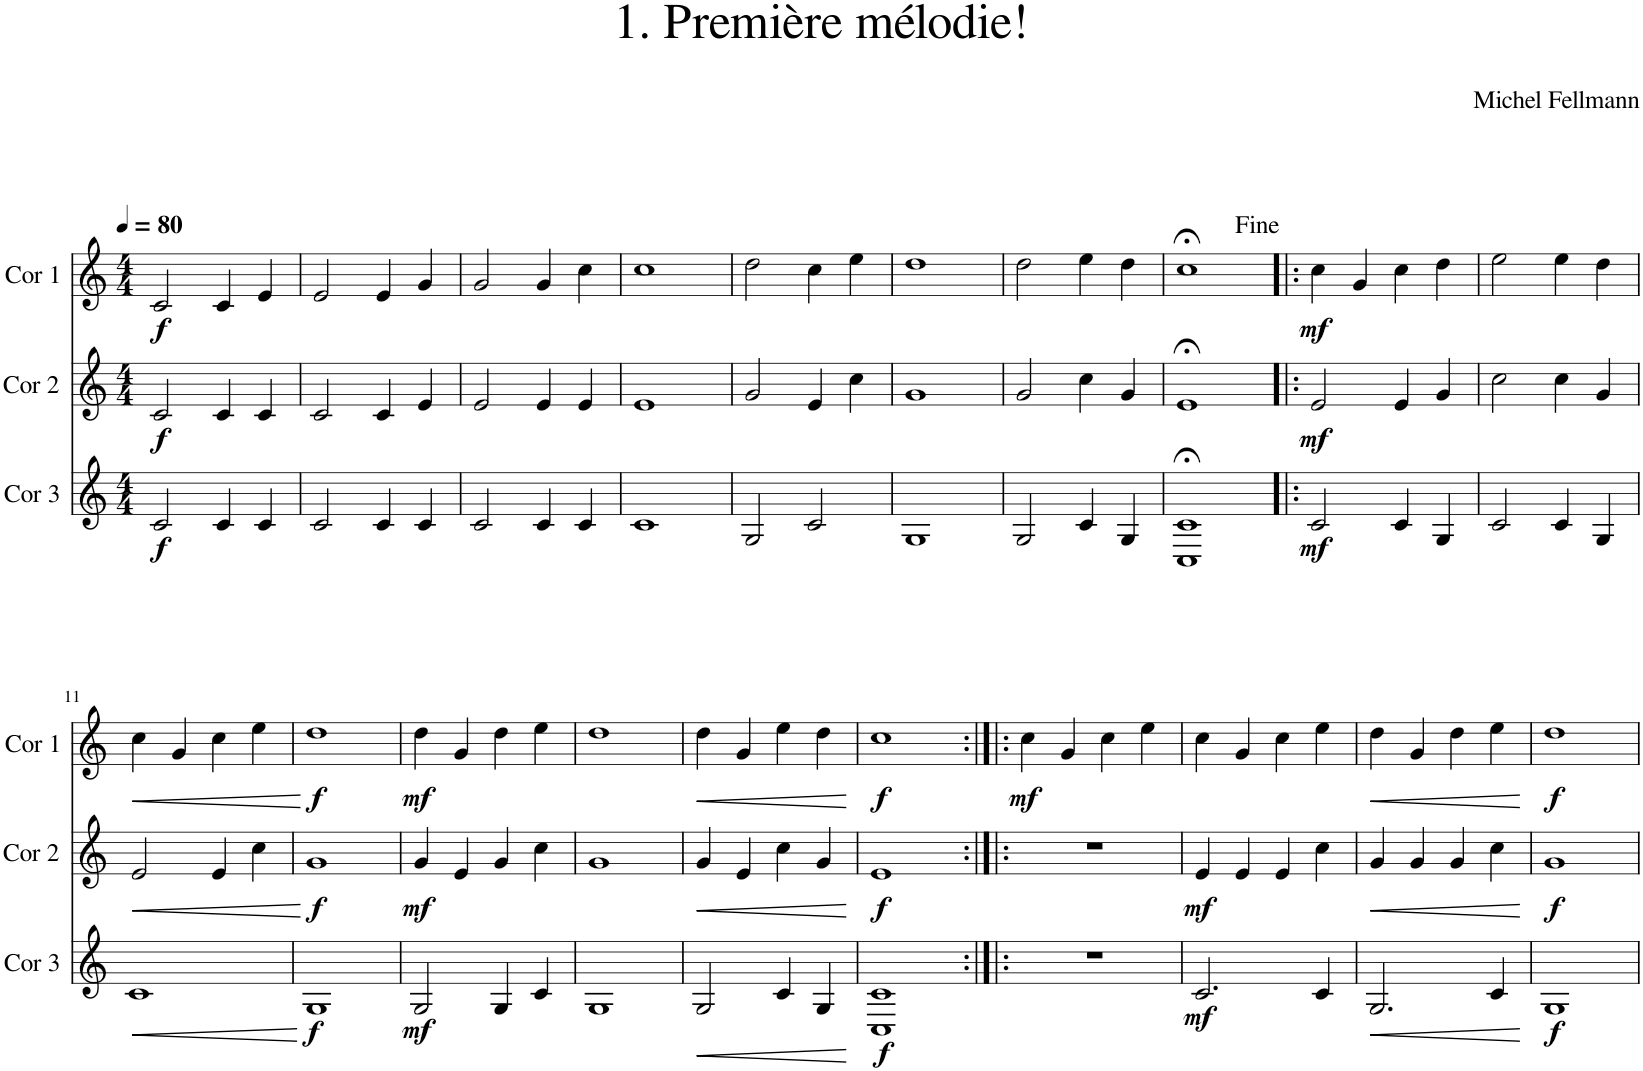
**kern	**dynam	**kern	**dynam	**kern	**dynam
*part3	*part3	*part2	*part2	*part1	*part1
*staff3	*staff3	*staff2	*staff2	*staff1	*staff1
*I"Cor 3	*	*I"Cor 2	*	*I"Cor 1	*
*I'Cor 3	*	*I'Cor 2	*	*I'Cor 1	*
*clefG2	*	*clefG2	*	*clefG2	*
*Trd4c7	*	*Trd4c7	*	*Trd4c7	*
*k[]	*	*k[]	*	*k[]	*
*M4/4	*	*M4/4	*	*M4/4	*
*MM80	*	*MM80	*	*MM80	*
=1	=1	=1	=1	=1	=1
!	!LO:DY:b	!	!LO:DY:b	!	!LO:DY:b
2c/	f	2c/	f	2c/	f
4c/	.	4c/	.	4c/	.
4c/	.	4c/	.	4e/	.
=2	=2	=2	=2	=2	=2
2c/	.	2c/	.	2e/	.
4c/	.	4c/	.	4e/	.
4c/	.	4e/	.	4g/	.
=3	=3	=3	=3	=3	=3
2c/	.	2e/	.	2g/	.
4c/	.	4e/	.	4g/	.
4c/	.	4e/	.	4cc\	.
=4	=4	=4	=4	=4	=4
1c	.	1e	.	1cc	.
=5	=5	=5	=5	=5	=5
2G/	.	2g/	.	2dd\	.
2c/	.	4e/	.	4cc\	.
.	.	4cc\	.	4ee\	.
=6	=6	=6	=6	=6	=6
1G	.	1g	.	1dd	.
=7	=7	=7	=7	=7	=7
2G/	.	2g/	.	2dd\	.
4c/	.	4cc\	.	4ee\	.
4G/	.	4g/	.	4dd\	.
=8	=8	=8	=8	=8	=8
1C;< 1c;<	.	1e;<	.	1cc;<	.
=9!|:	=9!|:	=9!|:	=9!|:	=9!|:	=9!|:
!	!LO:DY:b	!	!LO:DY:b	!	!LO:DY:b
2c/	mf	2e/	mf	4cc\	mf
.	.	.	.	4g/	.
4c/	.	4e/	.	4cc\	.
4G/	.	4g/	.	4dd\	.
=10	=10	=10	=10	=10	=10
2c/	.	2cc\	.	2ee\	.
4c/	.	4cc\	.	4ee\	.
4G/	.	4g/	.	4dd\	.
!!LO:LB:g=z
=11	=11	=11	=11	=11	=11
!	!LO:HP:b	!	!LO:HP:b	!	!LO:HP:b
1c	<	2e/	<	4cc\	<
.	.	.	.	4g/	.
.	.	4e/	.	4cc\	.
.	.	4cc\	.	4ee\	.
.	[	.	[	.	[
=12	=12	=12	=12	=12	=12
!	!LO:DY:b	!	!LO:DY:b	!	!LO:DY:b
1G	f	1g	f	1dd	f
=13	=13	=13	=13	=13	=13
!	!LO:DY:b	!	!LO:DY:b	!	!LO:DY:b
2G/	mf	4g/	mf	4dd\	mf
.	.	4e/	.	4g/	.
4G/	.	4g/	.	4dd\	.
4c/	.	4cc\	.	4ee\	.
=14	=14	=14	=14	=14	=14
1G	.	1g	.	1dd	.
=15	=15	=15	=15	=15	=15
!	!LO:HP:b	!	!LO:HP:b	!	!LO:HP:b
2G/	<	4g/	<	4dd\	<
.	.	4e/	.	4g/	.
4c/	.	4cc\	.	4ee\	.
4G/	.	4g/	.	4dd\	.
.	[	.	[	.	[
=16	=16	=16	=16	=16	=16
!	!LO:DY:b	!	!LO:DY:b	!	!LO:DY:b
1C 1c	f	1e	f	1cc	f
=17:|!|:	=17:|!|:	=17:|!|:	=17:|!|:	=17:|!|:	=17:|!|:
!	!	!	!	!	!LO:DY:b
1r	.	1r	.	4cc\	mf
.	.	.	.	4g/	.
.	.	.	.	4cc\	.
.	.	.	.	4ee\	.
=18	=18	=18	=18	=18	=18
!	!LO:DY:b	!	!LO:DY:b	!	!
2.c/	mf	4e/	mf	4cc\	.
.	.	4e/	.	4g/	.
.	.	4e/	.	4cc\	.
4c/	.	4cc\	.	4ee\	.
=19	=19	=19	=19	=19	=19
!	!LO:HP:b	!	!LO:HP:b	!	!LO:HP:b
2.G/	<	4g/	<	4dd\	<
.	.	4g/	.	4g/	.
.	.	4g/	.	4dd\	.
4c/	.	4cc\	.	4ee\	.
.	[	.	[	.	[
=20	=20	=20	=20	=20	=20
!	!LO:DY:b	!	!LO:DY:b	!	!LO:DY:b
1G	f	1g	f	1dd	f
=	=	=	=	=	=
*-	*-	*-	*-	*-	*-
